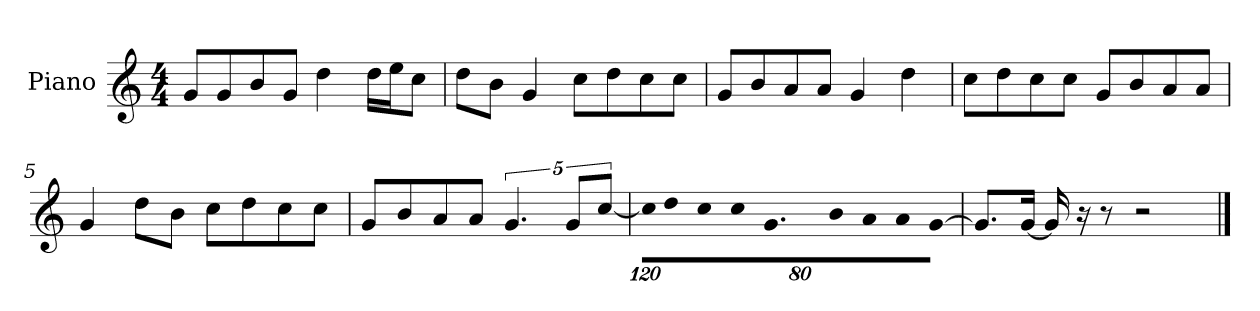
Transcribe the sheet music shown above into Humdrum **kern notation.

**kern
*part1
*staff1
*I"Piano
*I'P-no
*clefG2
*k[]
*M4/4
*MM90
=1
8g/L
8g/
8b/
8g/J
4dd\
16dd\LL
16ee\J
8cc\J
=2
8dd\L
8b\J
4g/
8cc\L
8dd\
8cc\
8cc\J
=3
8g/L
8b/
8a/
8a/J
4g/
4dd\
=4
8cc\L
8dd\
8cc\
8cc\J
8g/L
8b/
8a/
8a/J
=5
4g/
8dd\L
8b\J
8cc\L
8dd\
8cc\
8cc\J
!!LO:LB:g=z
=6
8g/L
8b/
8a/
8a/J
5.g/
10g/L
[10cc/J
=7
*Xbrackettup
!LO:N:vis=16
1920%107cc\KL]
!LO:N:vis=8
640%71dd\
!LO:N:vis=8
640%71cc\
!LO:N:vis=8
640%71cc\
9.g\
!LO:N:vis=8
640%71b\
!LO:N:vis=8
640%71a\
!LO:N:vis=8
640%71a\
!LO:N:vis=8
[640%71g\J
=8
8.g/L]
[16g/Jk
16g/]
16r
8r
2r
==
*-
